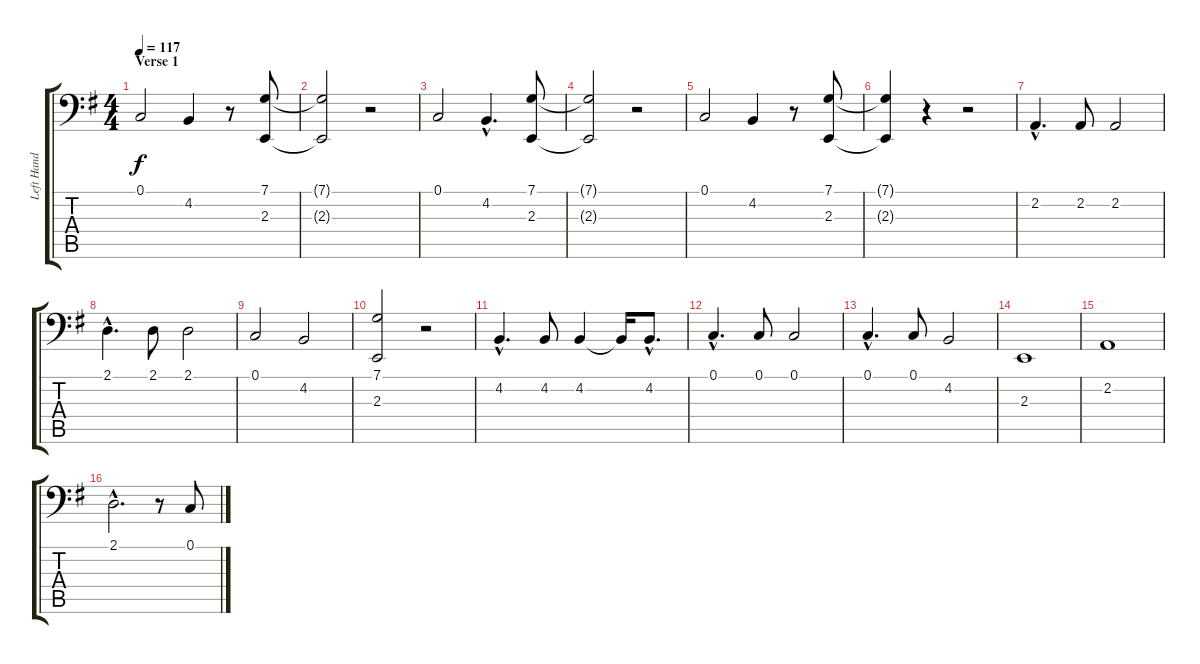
\track ("Left Hand" "Left Hand") {instrument brightacousticpiano}
\staff {score tabs}
\tuning (C3 G2 D2 A1 E1 B0) {hide}
\ts (4 4)
\section ("" "Verse 1")
\tempo 117
\clef f4
\ks g
0.1.2{dy f} 4.2.4 r.8 (7.1 2.3).8 |
(7.1{t} 2.3{t}).2 r.2 |
0.1.2 4.2{hac}.4{d} (7.1 2.3).8 |
(7.1{t} 2.3{t}).2 r.2 |
0.1.2 4.2.4 r.8 (7.1 2.3).8 |
(7.1{t} 2.3{t}).4 r.4 r.2 |
2.2{hac}.4{d} 2.2.8 2.2.2 |
2.1{hac}.4{d} 2.1.8 2.1.2 |
0.1.2 4.2.2 |
(7.1 2.3).2 r.2 |
4.2{hac}.4{d} 4.2.8 4.2.4 4.2{t}.16 4.2{hac}.8{d} |
0.1{hac}.4{d} 0.1.8 0.1.2 |
0.1{hac}.4{d} 0.1.8 4.2.2 |
2.3.1 |
2.2.1 |
2.1{hac}.2{d} r.8 0.1.8
